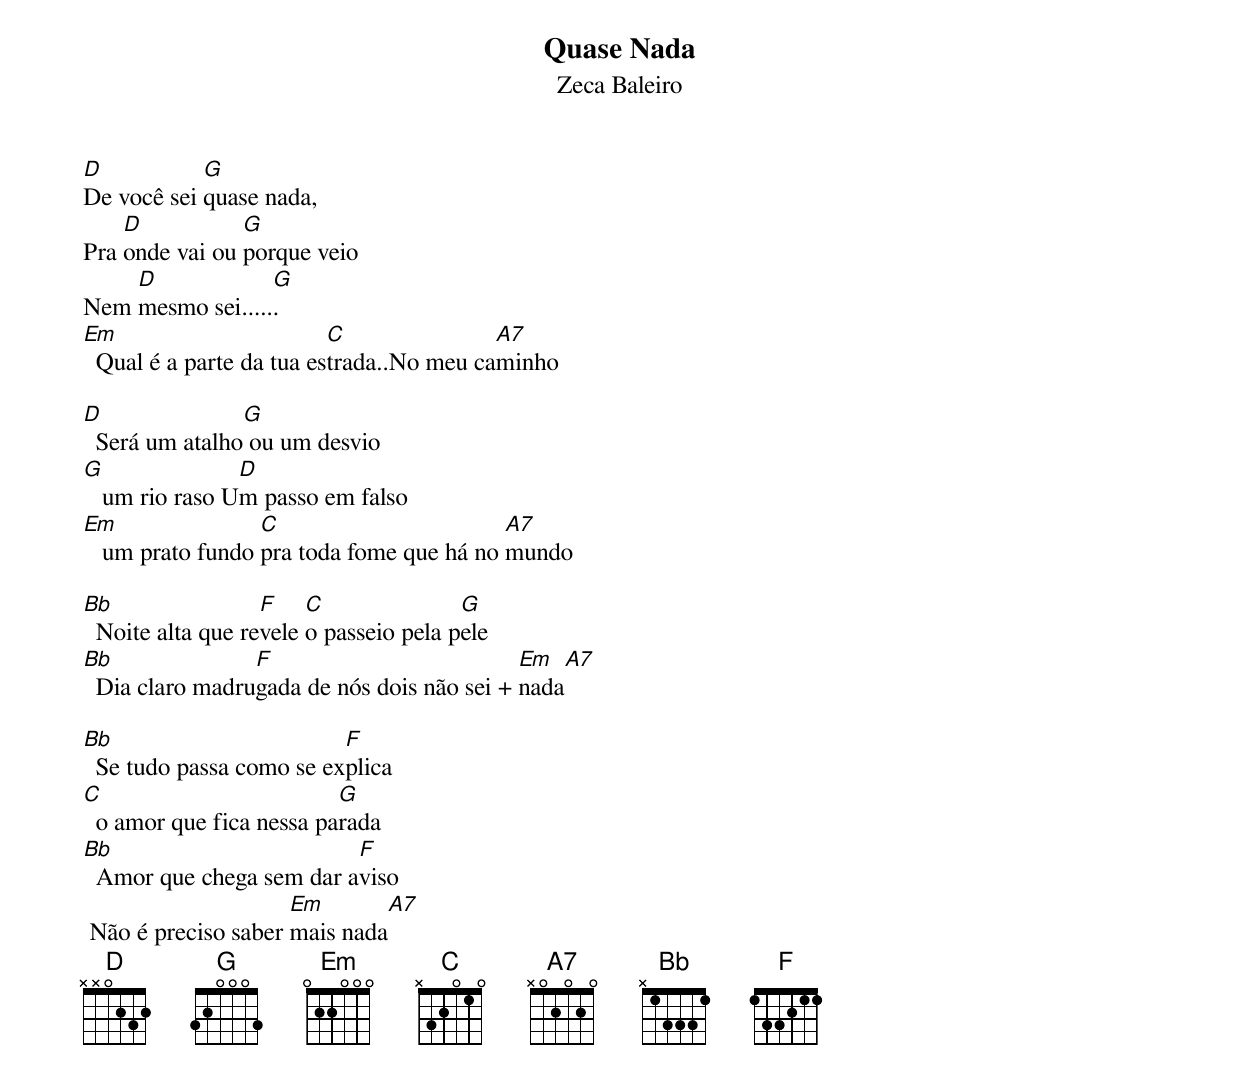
Quase Nada
Zeca Baleiro

D           G
De você sei quase nada,
    D           G
Pra onde vai ou porque veio
    D             G
Nem mesmo sei......
Em                        C               A7
  Qual é a parte da tua estrada..No meu caminho

D               G
  Será um atalho ou um desvio
G               D
   um rio raso Um passo em falso
Em                C                       A7
   um prato fundo pra toda fome que há no mundo

Bb                 F    C               G
  Noite alta que revele o passeio pela pele
Bb               F                          Em   A7
  Dia claro madrugada de nós dois não sei + nada

Bb                        F
  Se tudo passa como se explica
C                         G
  o amor que fica nessa parada
Bb                        F
  Amor que chega sem dar aviso
                     Em        A7
 Não é preciso saber mais nada
